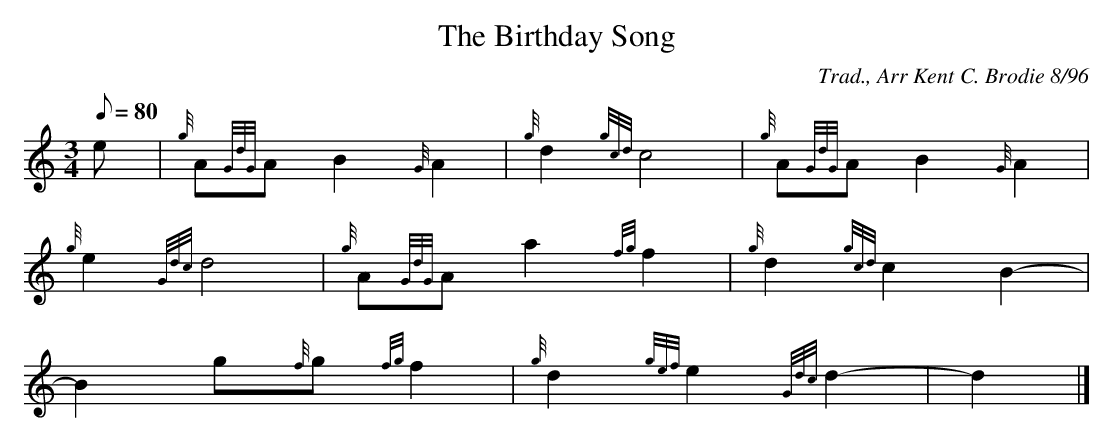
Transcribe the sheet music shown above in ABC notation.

X:1
T:The Birthday Song
M:3/4
L:1/8
Q:80
C:Trad., Arr Kent C. Brodie 8/96
K:HP
e[ | \
{g}A{GdG}AB2{G}A2 | \
{g}d2{gcd}c4 | \
{g}A{GdG}AB2{G}A2 |
{g}e2{Gdc}d4 | \
{g}A{GdG}Aa2{fg}f2 | \
{g}d2{gcd}c2B2- |
B2g{f}g{fg}f2 | \
{g}d2{gef}e2{Gdc}d2- | \
d2|]
